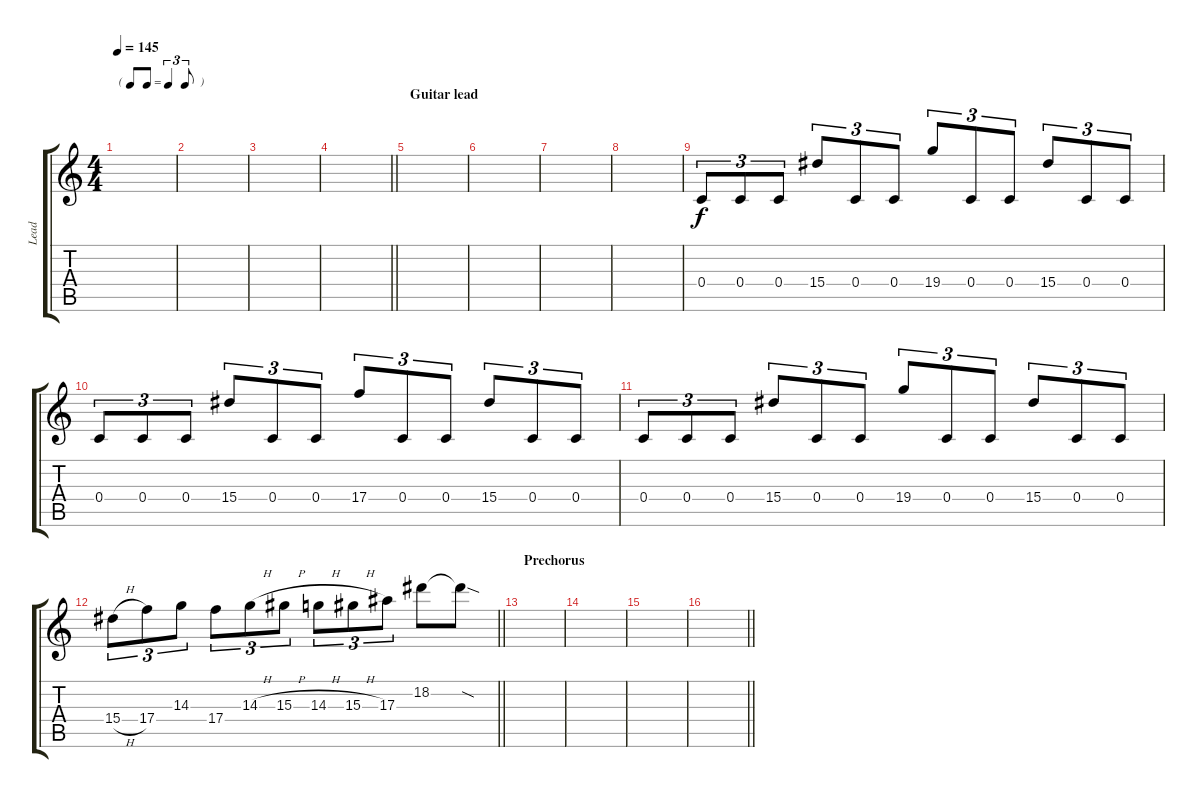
\track ("Lead" "Lead") {instrument distortionguitar}
\staff {score tabs}
\tuning (D4 A3 F3 C3 G2 C2) {hide}
\ts (4 4)
\tf triplet8th
\tempo 145
\clef g2
\ks c
|
|
|
\barLineRight lightlight
|
\section ("" "Guitar lead")
|
|
|
|
0.4.8{tu (3 2) volume 13} 0.4.8{tu (3 2)} 0.4.8{tu (3 2)} 15.4.8{tu (3 2)} 0.4.8{tu (3 2)} 0.4.8{tu (3 2)} 19.4.8{tu (3 2)} 0.4.8{tu (3 2)} 0.4.8{tu (3 2)} 15.4.8{tu (3 2)} 0.4.8{tu (3 2)} 0.4.8{tu (3 2)} |
0.4.8{tu (3 2)} 0.4.8{tu (3 2)} 0.4.8{tu (3 2)} 15.4.8{tu (3 2)} 0.4.8{tu (3 2)} 0.4.8{tu (3 2)} 17.4.8{tu (3 2)} 0.4.8{tu (3 2)} 0.4.8{tu (3 2)} 15.4.8{tu (3 2)} 0.4.8{tu (3 2)} 0.4.8{tu (3 2)} |
0.4.8{tu (3 2)} 0.4.8{tu (3 2)} 0.4.8{tu (3 2)} 15.4.8{tu (3 2)} 0.4.8{tu (3 2)} 0.4.8{tu (3 2)} 19.4.8{tu (3 2)} 0.4.8{tu (3 2)} 0.4.8{tu (3 2)} 15.4.8{tu (3 2)} 0.4.8{tu (3 2)} 0.4.8{tu (3 2)} |
\barLineRight lightlight
15.4{h}.8{tu (3 2)} 17.4.8{tu (3 2)} 14.3.8{tu (3 2)} 17.4.8{tu (3 2)} 14.3{h}.8{tu (3 2)} 15.3{h}.8{tu (3 2)} 14.3{h}.8{tu (3 2)} 15.3{h}.8{tu (3 2)} 17.3.8{tu (3 2)} 18.2.8 18.2{sod t}.8 |
\section ("" "Prechorus")
|
|
|
\barLineRight lightlight
